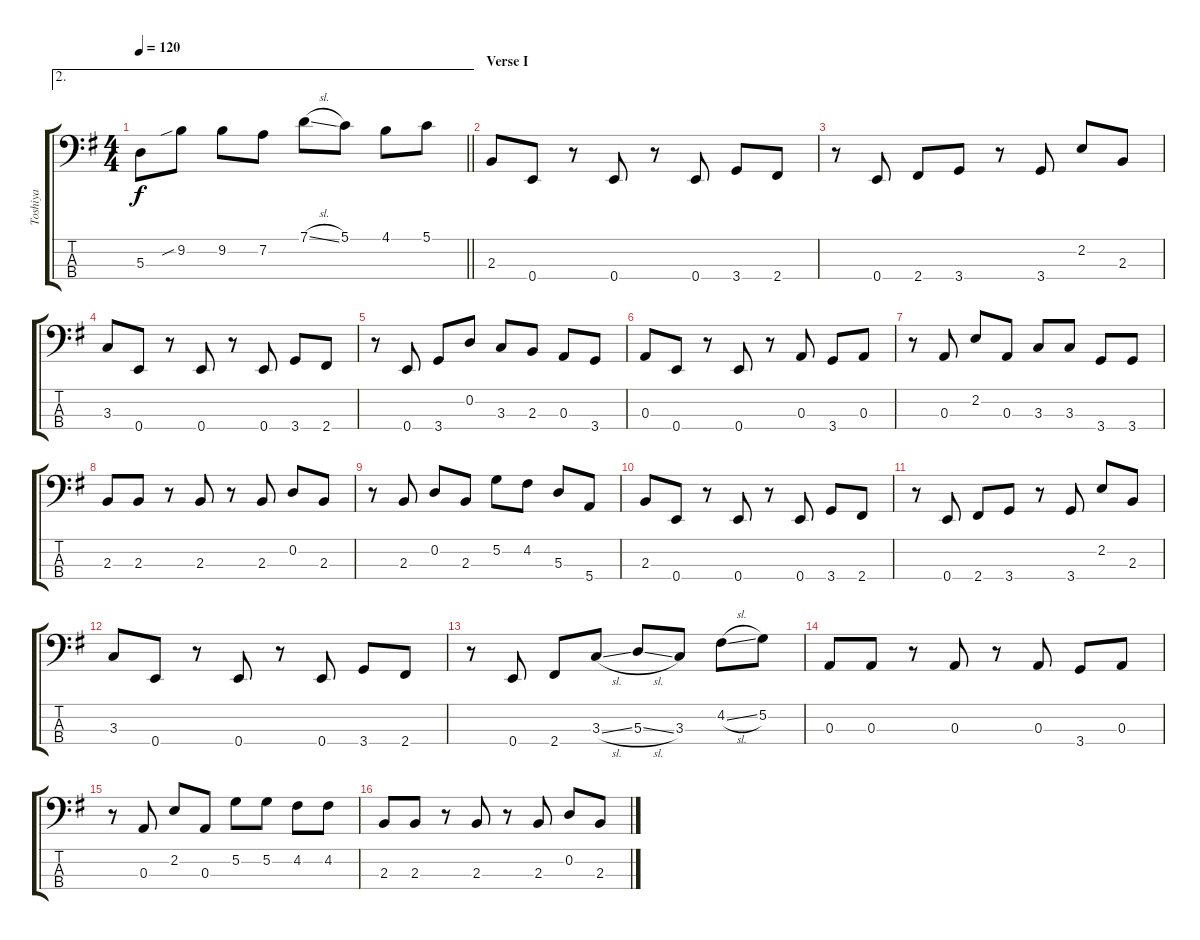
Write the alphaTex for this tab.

\track ("Toshiya" "Toshiya") {instrument electricbasspick}
\staff {score tabs}
\tuning (G2 D2 A1 E1) {hide}
\ae 2
\ts (4 4)
\tempo 120
\clef f4
\barLineRight lightlight
\ks g
5.3{t}.8{dy f} 9.2{sib}.8 9.2.8 7.2.8 7.1{sl}.8 5.1.8 4.1.8 5.1.8 |
\section ("" "Verse I")
2.3.8 0.4.8 r.8 0.4.8 r.8 0.4.8 3.4.8 2.4.8 |
r.8 0.4.8 2.4.8 3.4.8 r.8 3.4.8 2.2.8 2.3.8 |
3.3.8 0.4.8 r.8 0.4.8 r.8 0.4.8 3.4.8 2.4.8 |
r.8 0.4.8 3.4.8 0.2.8 3.3.8 2.3.8 0.3.8 3.4.8 |
0.3.8 0.4.8 r.8 0.4.8 r.8 0.3.8 3.4.8 0.3.8 |
r.8 0.3.8 2.2.8 0.3.8 3.3.8 3.3.8 3.4.8 3.4.8 |
2.3.8 2.3.8 r.8 2.3.8 r.8 2.3.8 0.2.8 2.3.8 |
r.8 2.3.8 0.2.8 2.3.8 5.2.8 4.2.8 5.3.8 5.4.8 |
2.3.8 0.4.8 r.8 0.4.8 r.8 0.4.8 3.4.8 2.4.8 |
r.8 0.4.8 2.4.8 3.4.8 r.8 3.4.8 2.2.8 2.3.8 |
3.3.8 0.4.8 r.8 0.4.8 r.8 0.4.8 3.4.8 2.4.8 |
r.8 0.4.8 2.4.8 3.3{sl}.8 5.3{sl}.8 3.3.8 4.2{sl}.8 5.2.8 |
0.3.8 0.3.8 r.8 0.3.8 r.8 0.3.8 3.4.8 0.3.8 |
r.8 0.3.8 2.2.8 0.3.8 5.2.8 5.2.8 4.2.8 4.2.8 |
2.3.8 2.3.8 r.8 2.3.8 r.8 2.3.8 0.2.8 2.3.8
